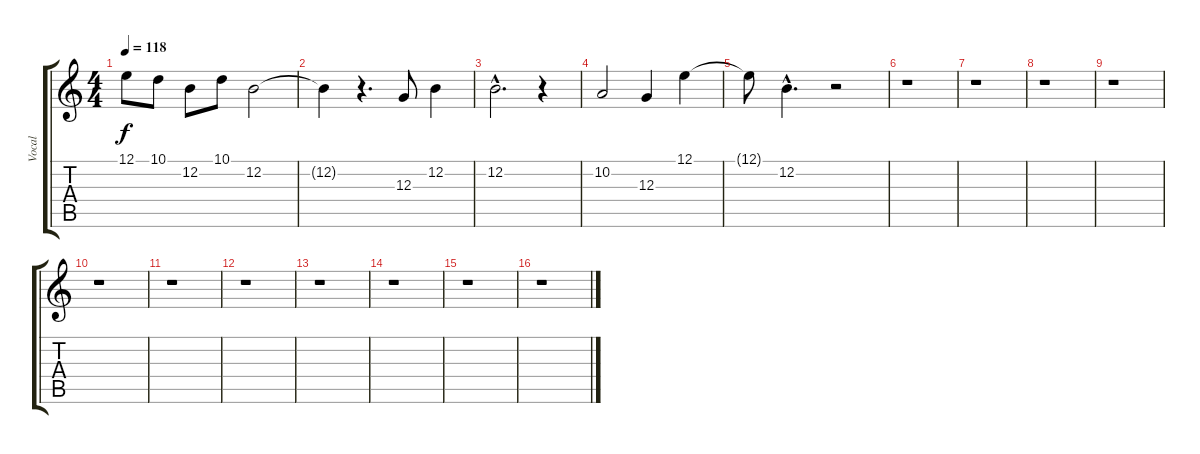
\track ("Vocal" "Vocal") {instrument synthvoice}
\staff {score tabs}
\tuning (E4 B3 G3 D3 A2 E2) {hide}
\ts (4 4)
\tempo 118
\clef g2
\ks c
12.1.8{dy f} 10.1.8 12.2.8 10.1.8 12.2.2 |
12.2{t}.4 r.4{d} 12.3.8 12.2.4 |
12.2{hac}.2{d} r.4 |
10.2.2 12.3.4 12.1.4 |
12.1{t}.8 12.2{hac}.4{d} r.2 |
r.1 |
r.1 |
r.1 |
r.1 |
r.1 |
r.1 |
r.1 |
r.1 |
r.1 |
r.1 |
r.1
